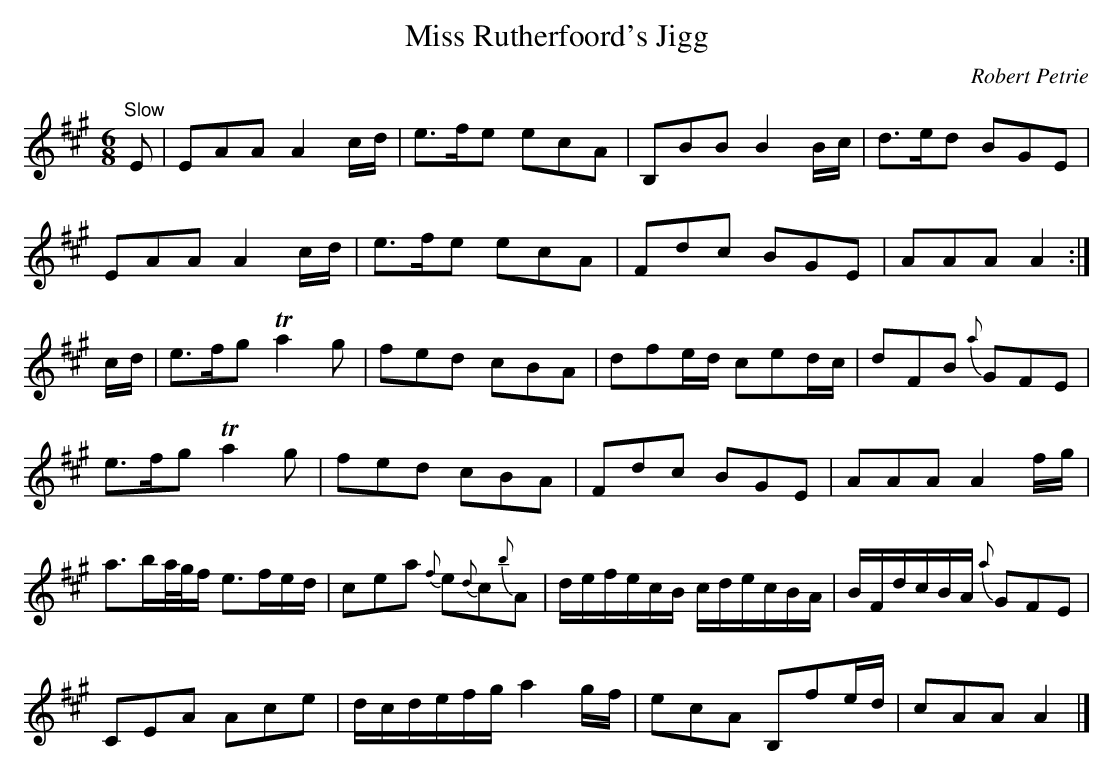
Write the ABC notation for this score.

X:1
T:Miss Rutherfoord's Jigg
C:Robert Petrie
L:1/8
M:6/8
K:A
"^Slow"
   E|EAA            A2 c/d/     |e>fe         ecA     |\
     B,BB           B2 B/c/     |d>ed          BGE    |
     EAA            A2 c/d/     |e>fe         ecA     |\
     Fdc            BGE         |AAA           A2    :|
c/d/|e>fg          Ta2g         |fed          cBA     |\
     dfe/d/         ced/c/      |dFB          {a }GFE  |
     e>fg          Ta2g         |fed          cBA     |\
     Fdc            BGE         |AAA           A2 f/g/|
     a3/2b/a/4g/4f/ e3/2f/e/d/  |cea {f }e{d }c{b }A     |\
     d/e/f/e/c/B/   c/d/e/c/B/A/|B/F/d/c/B/A/ {a }GFE  |
     CEA            Ace         |d/c/d/e/f/g/ a2 g/f/ |\
     ecA            B,fe/d/     |cAA           A2    |]
